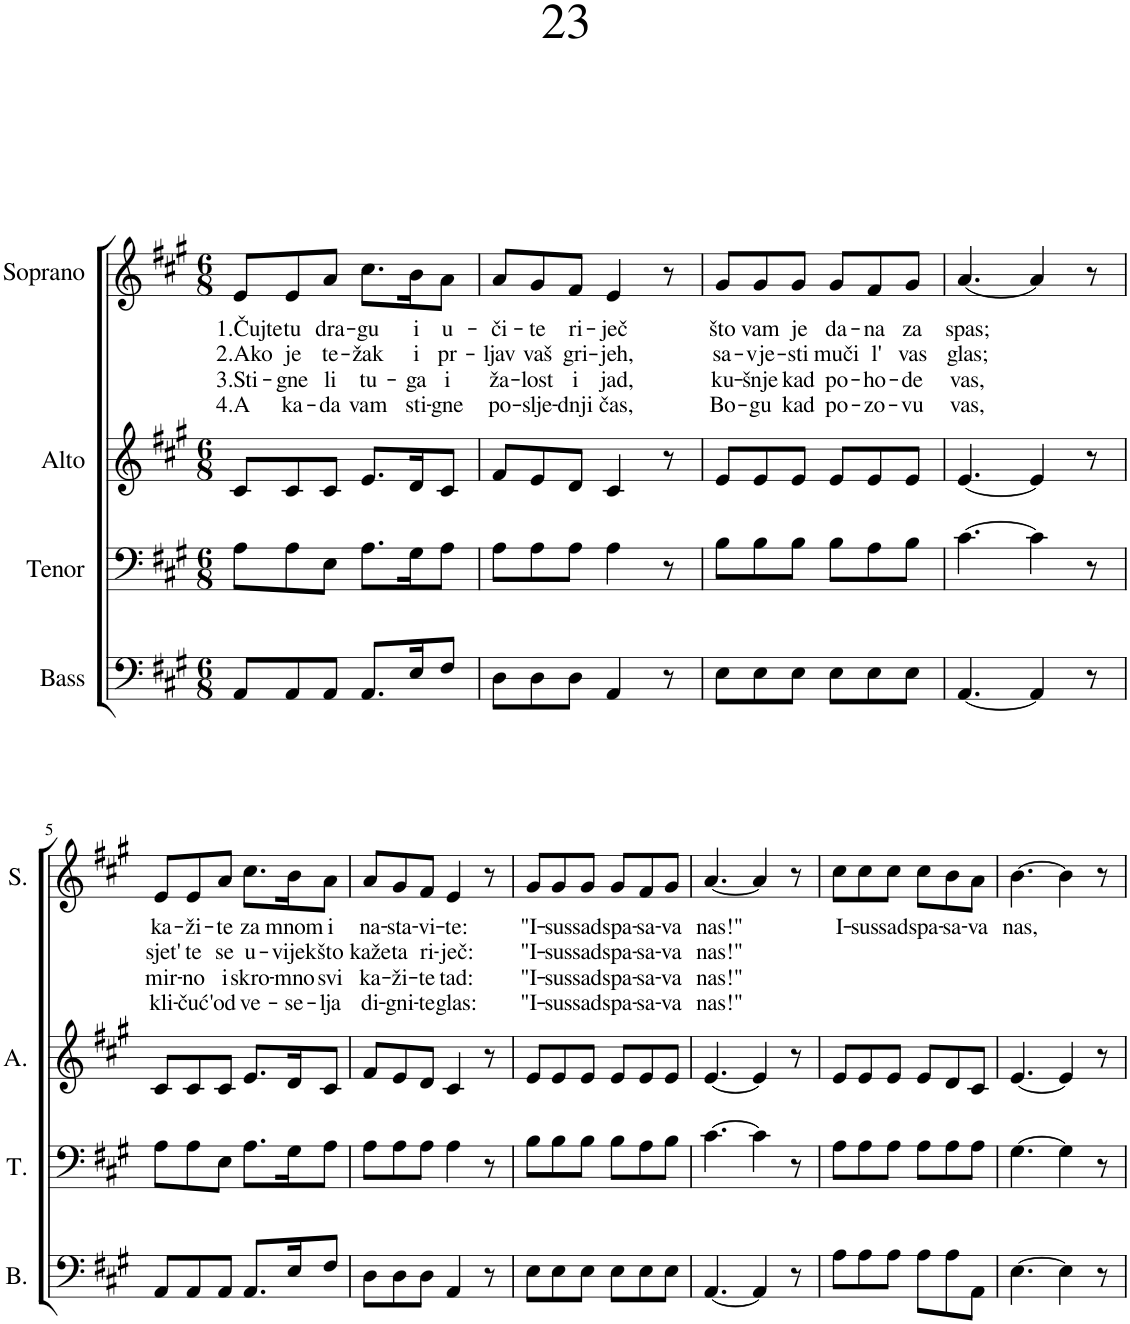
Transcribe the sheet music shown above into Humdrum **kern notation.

**kern	**kern	**kern	**kern	**text	**text	**text	**text
*part4	*part3	*part2	*part1	*part1	*part1	*part1	*part1
*staff4	*staff3	*staff2	*staff1	*staff1	*staff1	*staff1	*staff1
*I"Bass	*I"Tenor	*I"Alto	*I"Soprano	*	*	*	*
*I'B.	*I'T.	*I'A.	*I'S.	*	*	*	*
*clefF4	*clefF4	*clefG2	*clefG2	*	*	*	*
*k[f#c#g#]	*k[f#c#g#]	*k[f#c#g#]	*k[f#c#g#]	*	*	*	*
*M6/8	*M6/8	*M6/8	*M6/8	*	*	*	*
=1	=1	=1	=1	=1	=1	=1	=1
!	!	!	!	!LO:LY:b	!LO:LY:b	!LO:LY:b	!LO:LY:b
8AA/L	8A\L	8c#/L	8e/L	1.Čujte	2.Ako	3.Sti-	4.A
!	!	!	!	!LO:LY:b	!LO:LY:b	!LO:LY:b	!LO:LY:b
8AA/	8A\	8c#/	8e/	tu	je	-gne	ka-
!	!	!	!	!LO:LY:b	!LO:LY:b	!LO:LY:b	!LO:LY:b
8AA/J	8E\J	8c#/J	8a/J	dra-	te-	li	-da
!	!	!	!	!LO:LY:b	!LO:LY:b	!LO:LY:b	!LO:LY:b
8.AA/L	8.A\L	8.e/L	8.cc#\L	-gu	-žak	tu-	vam
!	!	!	!	!LO:LY:b	!LO:LY:b	!LO:LY:b	!LO:LY:b
16E/K	16G#\K	16d/K	16b\K	i	i	-ga	sti-
!	!	!	!	!LO:LY:b	!LO:LY:b	!LO:LY:b	!LO:LY:b
8F#/J	8A\J	8c#/J	8a\J	u-	pr-	i	-gne
=2	=2	=2	=2	=2	=2	=2	=2
!	!	!	!	!LO:LY:b	!LO:LY:b	!LO:LY:b	!LO:LY:b
8D\L	8A\L	8f#/L	8a/L	-či-	-ljav	ža-	po-
!	!	!	!	!LO:LY:b	!LO:LY:b	!LO:LY:b	!LO:LY:b
8D\	8A\	8e/	8g#/	-te	vaš	-lost	-slje-
!	!	!	!	!LO:LY:b	!LO:LY:b	!LO:LY:b	!LO:LY:b
8D\J	8A\J	8d/J	8f#/J	ri-	gri-	i	-dnji
!	!	!	!	!LO:LY:b	!LO:LY:b	!LO:LY:b	!LO:LY:b
4AA/	4A\	4c#/	4e/	-ječ	-jeh,	jad,	čas,
8r	8r	8r	8r	.	.	.	.
=3	=3	=3	=3	=3	=3	=3	=3
!	!	!	!	!LO:LY:b	!LO:LY:b	!LO:LY:b	!LO:LY:b
8E\L	8B\L	8e/L	8g#/L	što	sa-	ku-	Bo-
!	!	!	!	!LO:LY:b	!LO:LY:b	!LO:LY:b	!LO:LY:b
8E\	8B\	8e/	8g#/	vam	-vje-	-šnje	-gu
!	!	!	!	!LO:LY:b	!LO:LY:b	!LO:LY:b	!LO:LY:b
8E\J	8B\J	8e/J	8g#/J	je	-sti	kad	kad
!	!	!	!	!LO:LY:b	!LO:LY:b	!LO:LY:b	!LO:LY:b
8E\L	8B\L	8e/L	8g#/L	da-	muči	po-	po-
!	!	!	!	!LO:LY:b	!LO:LY:b	!LO:LY:b	!LO:LY:b
8E\	8A\	8e/	8f#/	-na	l'	-ho-	-zo-
!	!	!	!	!LO:LY:b	!LO:LY:b	!LO:LY:b	!LO:LY:b
8E\J	8B\J	8e/J	8g#/J	za	vas	-de	-vu
=4	=4	=4	=4	=4	=4	=4	=4
!	!	!	!	!LO:LY:b	!LO:LY:b	!LO:LY:b	!LO:LY:b
[4.AA/	[4.c#\	[4.e/	[4.a/	spas;	glas;	vas,	vas,
4AA/]	4c#\]	4e/]	4a/]	.	.	.	.
8r	8r	8r	8r	.	.	.	.
!!LO:LB:g=z
=5	=5	=5	=5	=5	=5	=5	=5
!	!	!	!	!LO:LY:b	!LO:LY:b	!LO:LY:b	!LO:LY:b
8AA/L	8A\L	8c#/L	8e/L	ka-	sjet'	mir-	kli-
!	!	!	!	!LO:LY:b	!LO:LY:b	!LO:LY:b	!LO:LY:b
8AA/	8A\	8c#/	8e/	-ži-	te	-no	-čuć'
!	!	!	!	!LO:LY:b	!LO:LY:b	!LO:LY:b	!LO:LY:b
8AA/J	8E\J	8c#/J	8a/J	-te	se	i	od
!	!	!	!	!LO:LY:b	!LO:LY:b	!LO:LY:b	!LO:LY:b
8.AA/L	8.A\L	8.e/L	8.cc#\L	za	u-	skro-	ve-
!	!	!	!	!LO:LY:b	!LO:LY:b	!LO:LY:b	!LO:LY:b
16E/K	16G#\K	16d/K	16b\K	mnom	-vijek	-mno	-se-
!	!	!	!	!LO:LY:b	!LO:LY:b	!LO:LY:b	!LO:LY:b
8F#/J	8A\J	8c#/J	8a\J	i	što	svi	-lja
=6	=6	=6	=6	=6	=6	=6	=6
!	!	!	!	!LO:LY:b	!LO:LY:b	!LO:LY:b	!LO:LY:b
8D\L	8A\L	8f#/L	8a/L	na-	kaže	ka-	di-
!	!	!	!	!LO:LY:b	!LO:LY:b	!LO:LY:b	!LO:LY:b
8D\	8A\	8e/	8g#/	-sta-	ta	-ži-	-gni-
!	!	!	!	!LO:LY:b	!LO:LY:b	!LO:LY:b	!LO:LY:b
8D\J	8A\J	8d/J	8f#/J	-vi-	ri-	-te	-te
!	!	!	!	!LO:LY:b	!LO:LY:b	!LO:LY:b	!LO:LY:b
4AA/	4A\	4c#/	4e/	-te:	-ječ:	tad:	glas:
8r	8r	8r	8r	.	.	.	.
=7	=7	=7	=7	=7	=7	=7	=7
!	!	!	!	!LO:LY:b	!LO:LY:b	!LO:LY:b	!LO:LY:b
8E\L	8B\L	8e/L	8g#/L	"I-	"I-	"I-	"I-
!	!	!	!	!LO:LY:b	!LO:LY:b	!LO:LY:b	!LO:LY:b
8E\	8B\	8e/	8g#/	-sus	-sus	-sus	-sus
!	!	!	!	!LO:LY:b	!LO:LY:b	!LO:LY:b	!LO:LY:b
8E\J	8B\J	8e/J	8g#/J	sad	sad	sad	sad
!	!	!	!	!LO:LY:b	!LO:LY:b	!LO:LY:b	!LO:LY:b
8E\L	8B\L	8e/L	8g#/L	spa-	spa-	spa-	spa-
!	!	!	!	!LO:LY:b	!LO:LY:b	!LO:LY:b	!LO:LY:b
8E\	8A\	8e/	8f#/	-sa-	-sa-	-sa-	-sa-
!	!	!	!	!LO:LY:b	!LO:LY:b	!LO:LY:b	!LO:LY:b
8E\J	8B\J	8e/J	8g#/J	-va	-va	-va	-va
=8	=8	=8	=8	=8	=8	=8	=8
!	!	!	!	!LO:LY:b	!LO:LY:b	!LO:LY:b	!LO:LY:b
[4.AA/	[4.c#\	[4.e/	[4.a/	nas!"	nas!"	nas!"	nas!"
4AA/]	4c#\]	4e/]	4a/]	.	.	.	.
8r	8r	8r	8r	.	.	.	.
=9	=9	=9	=9	=9	=9	=9	=9
!	!	!	!	!LO:LY:b	!	!	!
8A\L	8A\L	8e/L	8cc#\L	I-	.	.	.
!	!	!	!	!LO:LY:b	!	!	!
8A\	8A\	8e/	8cc#\	-sus	.	.	.
!	!	!	!	!LO:LY:b	!	!	!
8A\J	8A\J	8e/J	8cc#\J	sad	.	.	.
!	!	!	!	!LO:LY:b	!	!	!
8A\L	8A\L	8e/L	8cc#\L	spa-	.	.	.
!	!	!	!	!LO:LY:b	!	!	!
8A\	8A\	8d/	8b\	-sa-	.	.	.
!	!	!	!	!LO:LY:b	!	!	!
8AA\J	8A\J	8c#/J	8a\J	-va	.	.	.
=10	=10	=10	=10	=10	=10	=10	=10
!	!	!	!	!LO:LY:b	!	!	!
[4.E\	[4.G#\	[4.e/	[4.b\	nas,	.	.	.
4E\]	4G#\]	4e/]	4b\]	.	.	.	.
8r	8r	8r	8r	.	.	.	.
=	=	=	=	=	=	=	=
*-	*-	*-	*-	*-	*-	*-	*-
